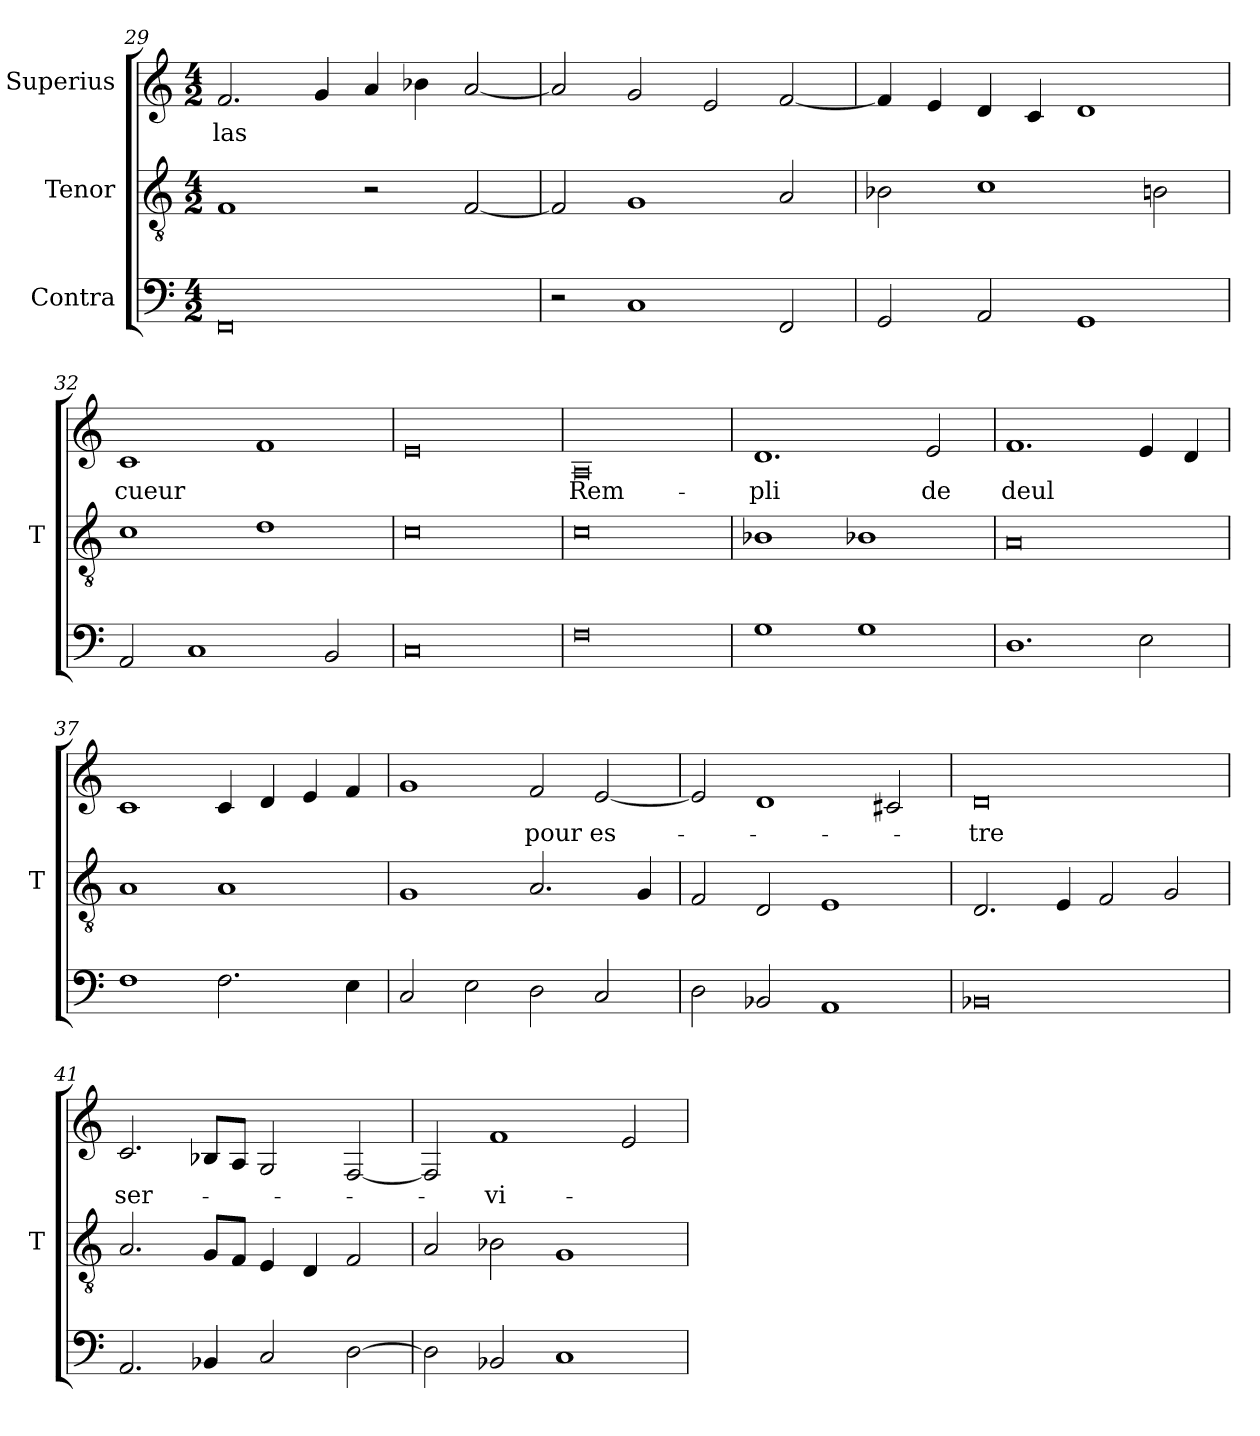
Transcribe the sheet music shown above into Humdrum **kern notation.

**kern	**kern	**kern	**text
*part3	*part2	*part1	*part1
*staff3	*staff2	*staff1	*staff1
*I"Contra	*I"Tenor	*I"Superius	*
*	*I'T	*	*
*clefF4	*clefGv2	*clefG2	*
*M4/2	*M4/2	*M4/2	*
=29	=29	=29	=29
0FF	1F	2.f	-las
.	.	4g	.
.	2r	4a	.
.	.	4b-X	.
.	[2F	[2a	.
=30	=30	=30	=30
2r	2F]	2a]	.
1C	1G	2g	.
.	.	2e	.
2FF	2A	[2f	.
=31	=31	=31	=31
2GG	2B-X	4f]	.
.	.	4e	.
2AA	1c	4d	.
.	.	4c	.
1GG	.	1d	.
.	2B	.	.
=32	=32	=32	=32
2AA	1c	1c	-cueur
1C	.	.	.
.	1d	1f	.
2BB	.	.	.
=33	=33	=33	=33
0C	0c	0e	.
=34	=34	=34	=34
0F	0c	0A	Rem-
=35	=35	=35	=35
1G	1B-X	1.d	-pli
1G	1B-X	.	.
.	.	2e	-de
=36	=36	=36	=36
1.D	0A	1.f	-deul
2E	.	4e	.
.	.	4d	.
=37	=37	=37	=37
1F	1A	1c	.
2.F	1A	4c	.
.	.	4d	.
.	.	4e	.
4E	.	4f	.
=38	=38	=38	=38
2C	1G	1g	.
2E	.	.	.
2D	2.A	2f	-pour
2C	.	[2e	es-
.	4G	.	.
=39	=39	=39	=39
2D	2F	2e]	.
2BB-X	2D	1d	.
1AA	1E	.	.
.	.	2c#X	.
=40	=40	=40	=40
0BB-X	2.D	0d	-tre
.	4E	.	.
.	2F	.	.
.	2G	.	.
=41	=41	=41	=41
2.AA	2.A	2.c	ser-
4BB-X	8G/L	8B-X/L	.
.	8F/J	8A/J	.
2C	4E	2G	.
.	4D	.	.
[2D	2F	[2F	.
=42	=42	=42	=42
2D]	2A	2F]	.
2BB-X	2B-X	1f	-vi-
1C	1G	.	.
.	.	2e	.
=	=	=	=
*-	*-	*-	*-
